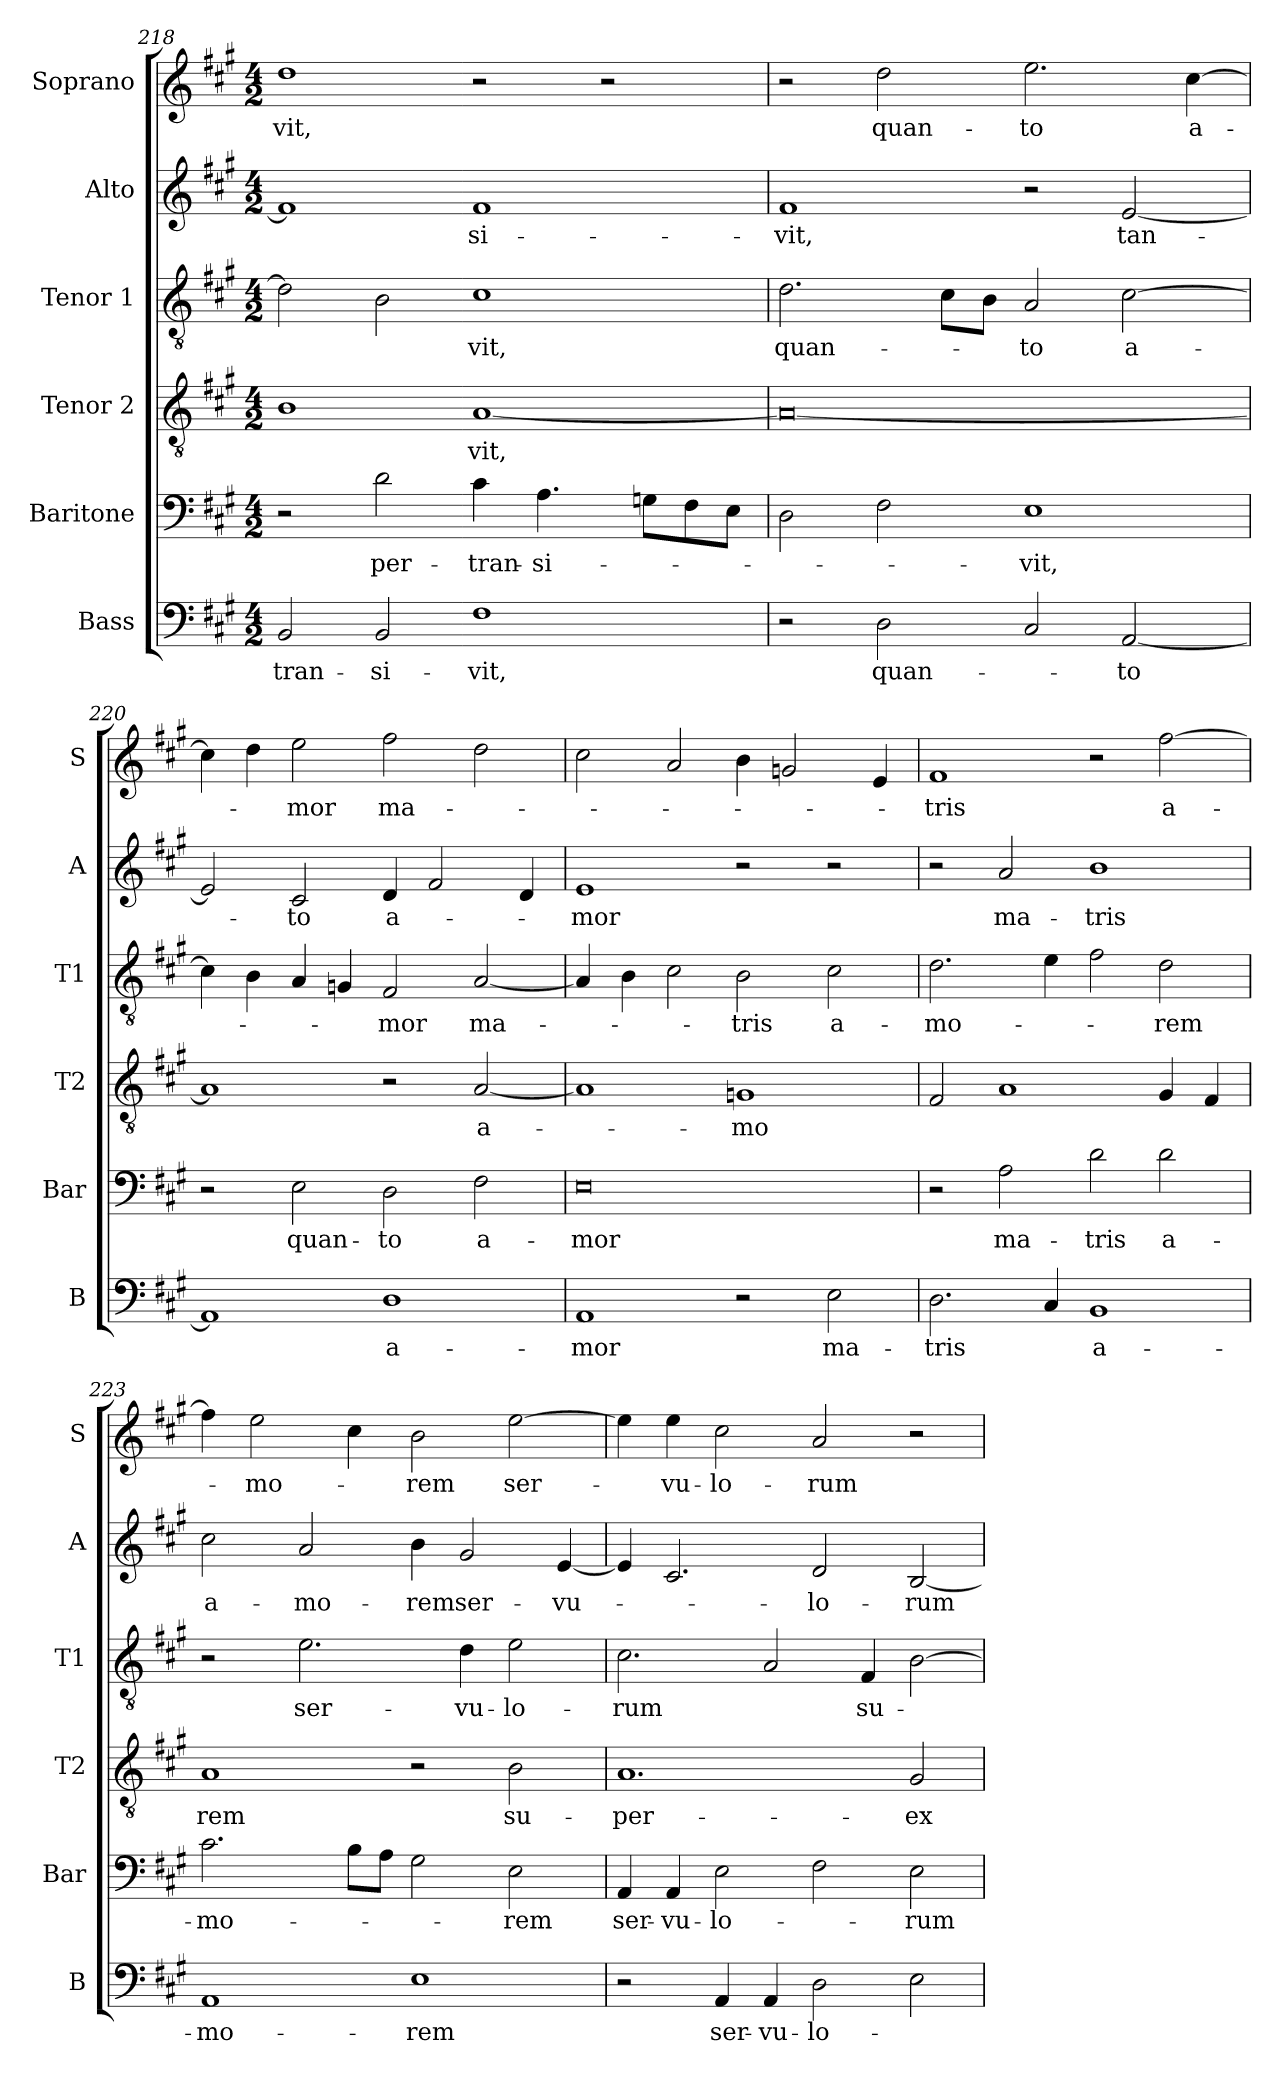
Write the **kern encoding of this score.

**kern	**text	**kern	**text	**kern	**text	**kern	**text	**kern	**text	**kern	**text
*part6	*part6	*part5	*part5	*part4	*part4	*part3	*part3	*part2	*part2	*part1	*part1
*staff6	*staff6	*staff5	*staff5	*staff4	*staff4	*staff3	*staff3	*staff2	*staff2	*staff1	*staff1
*I"Bass	*	*I"Baritone	*	*I"Tenor 2	*	*I"Tenor 1	*	*I"Alto	*	*I"Soprano	*
*I'B	*	*I'Bar	*	*I'T2	*	*I'T1	*	*I'A	*	*I'S	*
*clefF4	*	*clefF4	*	*clefGv2	*	*clefGv2	*	*clefG2	*	*clefG2	*
*k[f#c#g#]	*	*k[f#c#g#]	*	*k[f#c#g#]	*	*k[f#c#g#]	*	*k[f#c#g#]	*	*k[f#c#g#]	*
*M4/2	*	*M4/2	*	*M4/2	*	*M4/2	*	*M4/2	*	*M4/2	*
=218	=218	=218	=218	=218	=218	=218	=218	=218	=218	=218	=218
2BB/	-tran-	2r	.	1B	.	2d\]	.	1f#]	.	1dd	-vit,
2BB/	-si-	2d\	per-	.	.	2B\	.	.	.	.	.
1F#	-vit,	4c#\	-tran-	[1A	-vit,	1c#	-vit,	1f#	-si-	2r	.
.	.	4.A\	-si-	.	.	.	.	.	.	.	.
.	.	.	.	.	.	.	.	.	.	2r	.
.	.	8Gn\L	.	.	.	.	.	.	.	.	.
.	.	8F#\	.	.	.	.	.	.	.	.	.
.	.	8E\J	.	.	.	.	.	.	.	.	.
=219	=219	=219	=219	=219	=219	=219	=219	=219	=219	=219	=219
2r	.	2D\	.	0A_	.	2.d\	quan-	1f#	-vit,	2r	.
2D\	quan-	2F#\	.	.	.	.	.	.	.	2dd\	quan-
.	.	.	.	.	.	8c#\L	.	.	.	.	.
.	.	.	.	.	.	8B\J	.	.	.	.	.
2C#/	.	1E	-vit,	.	.	2A/	-to	2r	.	2.ee\	-to
[2AA/	-to	.	.	.	.	[2c#\	a-	[2e/	tan-	.	.
.	.	.	.	.	.	.	.	.	.	[4cc#\	a-
=220	=220	=220	=220	=220	=220	=220	=220	=220	=220	=220	=220
1AA]	.	2r	.	1A]	.	4c#\]	.	2e/]	.	4cc#\]	.
.	.	.	.	.	.	4B\	.	.	.	4dd\	.
.	.	2E\	quan-	.	.	4A/	.	2c#/	-to	2ee\	-mor
.	.	.	.	.	.	4Gni/	.	.	.	.	.
1D	a-	2D\	-to	2r	.	2F#/	-mor	4d/	a-	2ff#\	ma-
.	.	.	.	.	.	.	.	2f#/	.	.	.
.	.	2F#\	a-	[2A/	a-	[2A/	ma-	.	.	2dd\	.
.	.	.	.	.	.	.	.	4d/	.	.	.
=221	=221	=221	=221	=221	=221	=221	=221	=221	=221	=221	=221
1AA	-mor	0E	-mor	1A]	.	4A/]	.	1e	-mor	2cc#\	.
.	.	.	.	.	.	4B\	.	.	.	.	.
.	.	.	.	.	.	2c#\	.	.	.	2a/	.
2r	.	.	.	1Gn	-mo	2B\	-tris	2r	.	4b\	.
.	.	.	.	.	.	.	.	.	.	2gn/	.
2E\	ma-	.	.	.	.	2c#\	a-	2r	.	.	.
.	.	.	.	.	.	.	.	.	.	4e/	.
=222	=222	=222	=222	=222	=222	=222	=222	=222	=222	=222	=222
2.D\	-tris	2r	.	2F#/	.	2.d\	-mo-	2r	.	1f#	tris
.	.	2A\	ma-	1A	.	.	.	2a/	ma-	.	.
4C#/	.	.	.	.	.	4e\	.	.	.	.	.
1BB	a-	2d\	-tris	.	.	2f#\	.	1b	-tris	2r	.
.	.	2d\	a-	4G#i/	.	2d\	-rem	.	.	[2ff#\	-a-
.	.	.	.	4F#/	.	.	.	.	.	.	.
=223	=223	=223	=223	=223	=223	=223	=223	=223	=223	=223	=223
1AA	-mo-	2.c#\	-mo-	1A	rem	2r	.	2cc#\	a-	4ff#\]	.
.	.	.	.	.	.	.	.	.	.	2ee\	-mo-
.	.	.	.	.	.	2.e\	ser-	2a/	-mo-	.	.
.	.	8B\L	.	.	.	.	.	.	.	4cc#\	.
.	.	8A\J	.	.	.	.	.	.	.	.	.
1E	-rem	2G#\	.	2r	.	.	.	4b\	-rem	2b\	-rem
.	.	.	.	.	.	4d\	-vu-	2g#/	ser-	.	.
.	.	2E\	-rem	2B\	su-	2e\	-lo-	.	.	[2ee\	ser-
.	.	.	.	.	.	.	.	[4e/	-vu-	.	.
=224	=224	=224	=224	=224	=224	=224	=224	=224	=224	=224	=224
2r	.	4AA/	ser-	1.A	-per-	2.c#\	-rum	4e/]	.	4ee\]	.
.	.	4AA/	-vu-	.	.	.	.	2.c#/	.	4ee\	-vu-
4AA/	ser-	2E\	-lo-	.	.	.	.	.	.	2cc#\	-lo-
4AA/	-vu-	.	.	.	.	2A/	.	.	.	.	.
2D\	-lo-	2F#\	.	.	.	.	.	2d/	-lo-	2a/	-rum
.	.	.	.	.	.	4F#/	su-	.	.	.	.
2E\	.	2E\	-rum	2G#/	-ex-	[2B\	.	[2B/	-rum	2r	.
=	=	=	=	=	=	=	=	=	=	=	=
*-	*-	*-	*-	*-	*-	*-	*-	*-	*-	*-	*-
